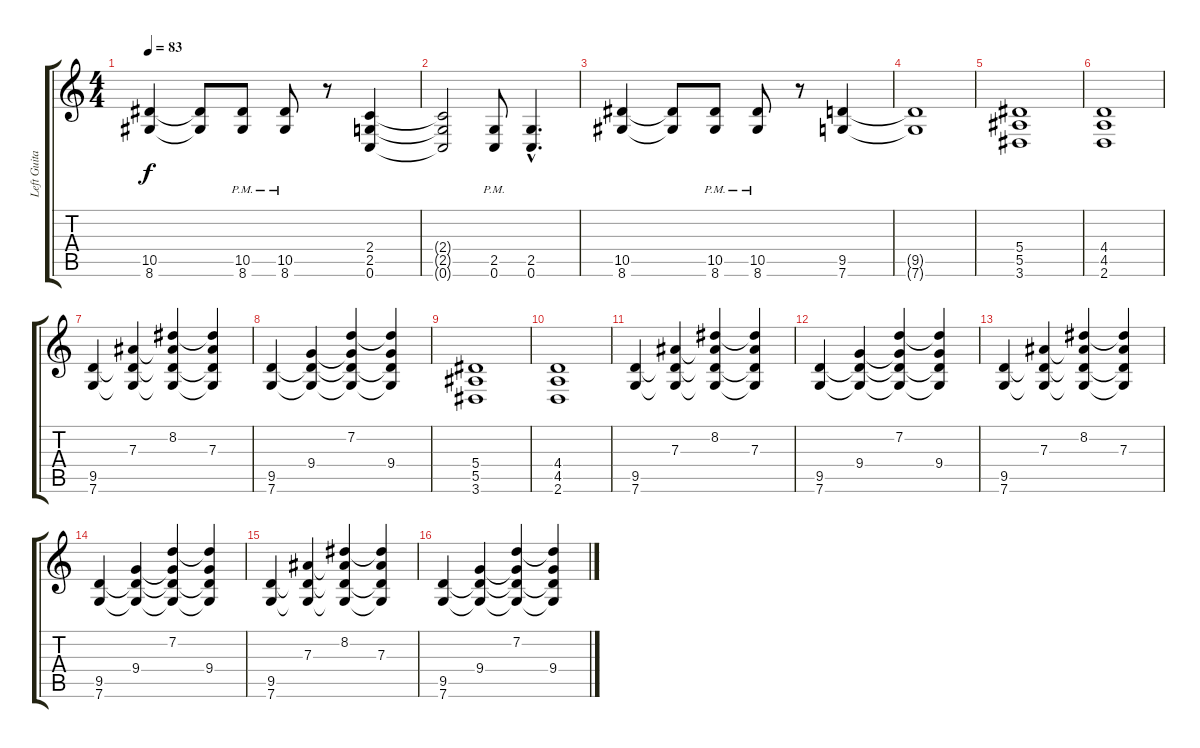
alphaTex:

\track ("Left Guitar" "Left Guita") {instrument distortionguitar}
\staff {score tabs}
\tuning (C4 G3 Eb3 Bb2 F2 C2) {hide}
\ts (4 4)
\tempo 83
\clef g2
\ks c
(10.5 8.6).4{dy f} (10.5{t} 8.6{t}).8 (10.5{pm} 8.6{pm}).8 (10.5{pm} 8.6{pm}).8 r.8 (2.4 2.5 0.6).4 |
(2.4{t} 2.5{t} 0.6{t}).2 (2.5{pm} 0.6{pm}).8 (2.5{hac} 0.6{hac}).4{d} |
(10.5 8.6).4 (10.5{t} 8.6{t}).8 (10.5{pm} 8.6{pm}).8 (10.5{pm} 8.6{pm}).8 r.8 (9.5 7.6).4 |
(9.5{t} 7.6{t}).1 |
(5.4 5.5 3.6).1 |
(4.4 4.5 2.6).1 |
(9.5 7.6).4 (7.3 9.5{t} 7.6{t}).4 (8.2 7.3{t} 9.5{t} 7.6{t}).4 (8.2{t} 7.3 9.5{t} 7.6{t}).4 |
(9.5 7.6).4 (9.4 9.5{t} 7.6{t}).4 (7.2 9.4{t} 9.5{t} 7.6{t}).4 (7.2{t} 9.4 9.5{t} 7.6{t}).4 |
(5.4 5.5 3.6).1 |
(4.4 4.5 2.6).1 |
(9.5 7.6).4 (7.3 9.5{t} 7.6{t}).4 (8.2 7.3{t} 9.5{t} 7.6{t}).4 (8.2{t} 7.3 9.5{t} 7.6{t}).4 |
(9.5 7.6).4 (9.4 9.5{t} 7.6{t}).4 (7.2 9.4{t} 9.5{t} 7.6{t}).4 (7.2{t} 9.4 9.5{t} 7.6{t}).4 |
(9.5 7.6).4 (7.3 9.5{t} 7.6{t}).4 (8.2 7.3{t} 9.5{t} 7.6{t}).4 (8.2{t} 7.3 9.5{t} 7.6{t}).4 |
(9.5 7.6).4 (9.4 9.5{t} 7.6{t}).4 (7.2 9.4{t} 9.5{t} 7.6{t}).4 (7.2{t} 9.4 9.5{t} 7.6{t}).4 |
(9.5 7.6).4 (7.3 9.5{t} 7.6{t}).4 (8.2 7.3{t} 9.5{t} 7.6{t}).4 (8.2{t} 7.3 9.5{t} 7.6{t}).4 |
(9.5 7.6).4 (9.4 9.5{t} 7.6{t}).4 (7.2 9.4{t} 9.5{t} 7.6{t}).4 (7.2{t} 9.4 9.5{t} 7.6{t}).4
